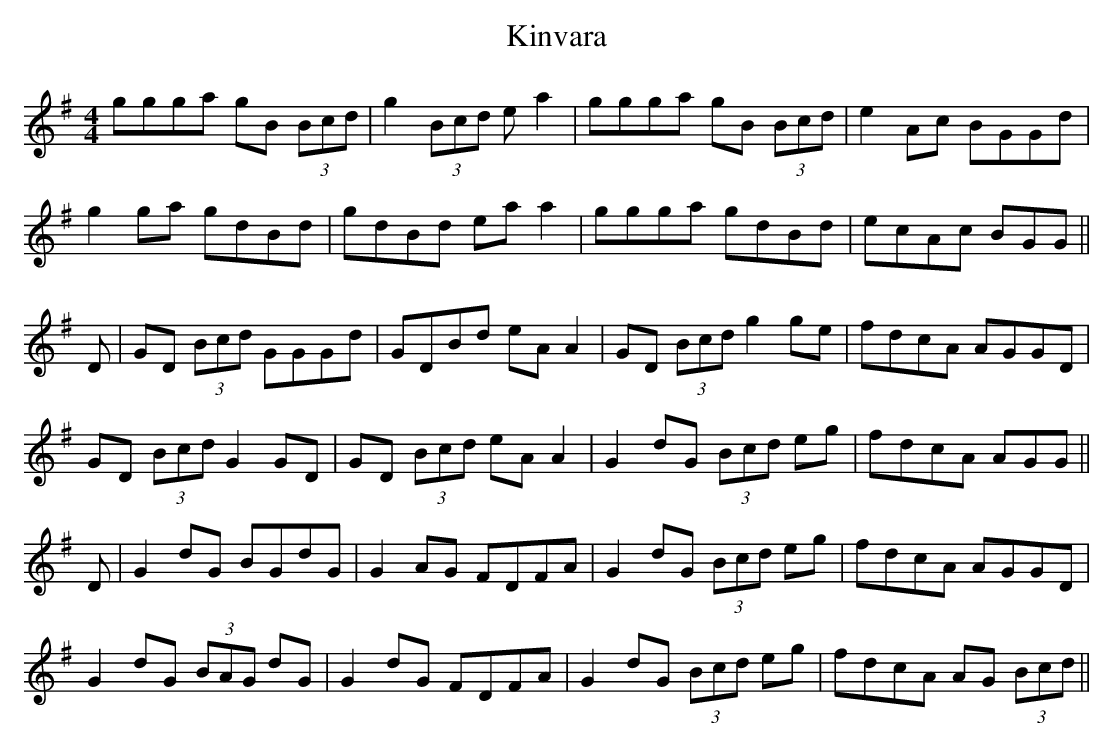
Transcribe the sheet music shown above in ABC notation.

X:1
T: Kinvara
L: 1/8
M: 4/4
K: G
ggga gB (3Bcd|g2 (3Bcd e a2|ggga gB (3Bcd|e2 Ac BGGd|
g2 ga gdBd|gdBd ea a2|ggga gdBd|ecAc BGG ||
D|GD (3Bcd GGGd|GDBd eA A2|GD (3Bcd g2 ge|fdcA AGGD|
GD (3Bcd G2 GD|GD (3Bcd eA A2|G2 dG (3Bcd eg|fdcA AGG ||
D|G2 dG BGdG|G2 AG FDFA|G2 dG (3Bcd eg|fdcA AGGD|
G2 dG (3BAG dG|G2 dG FDFA|G2 dG (3Bcd eg|fdcA AG (3Bcd ||
